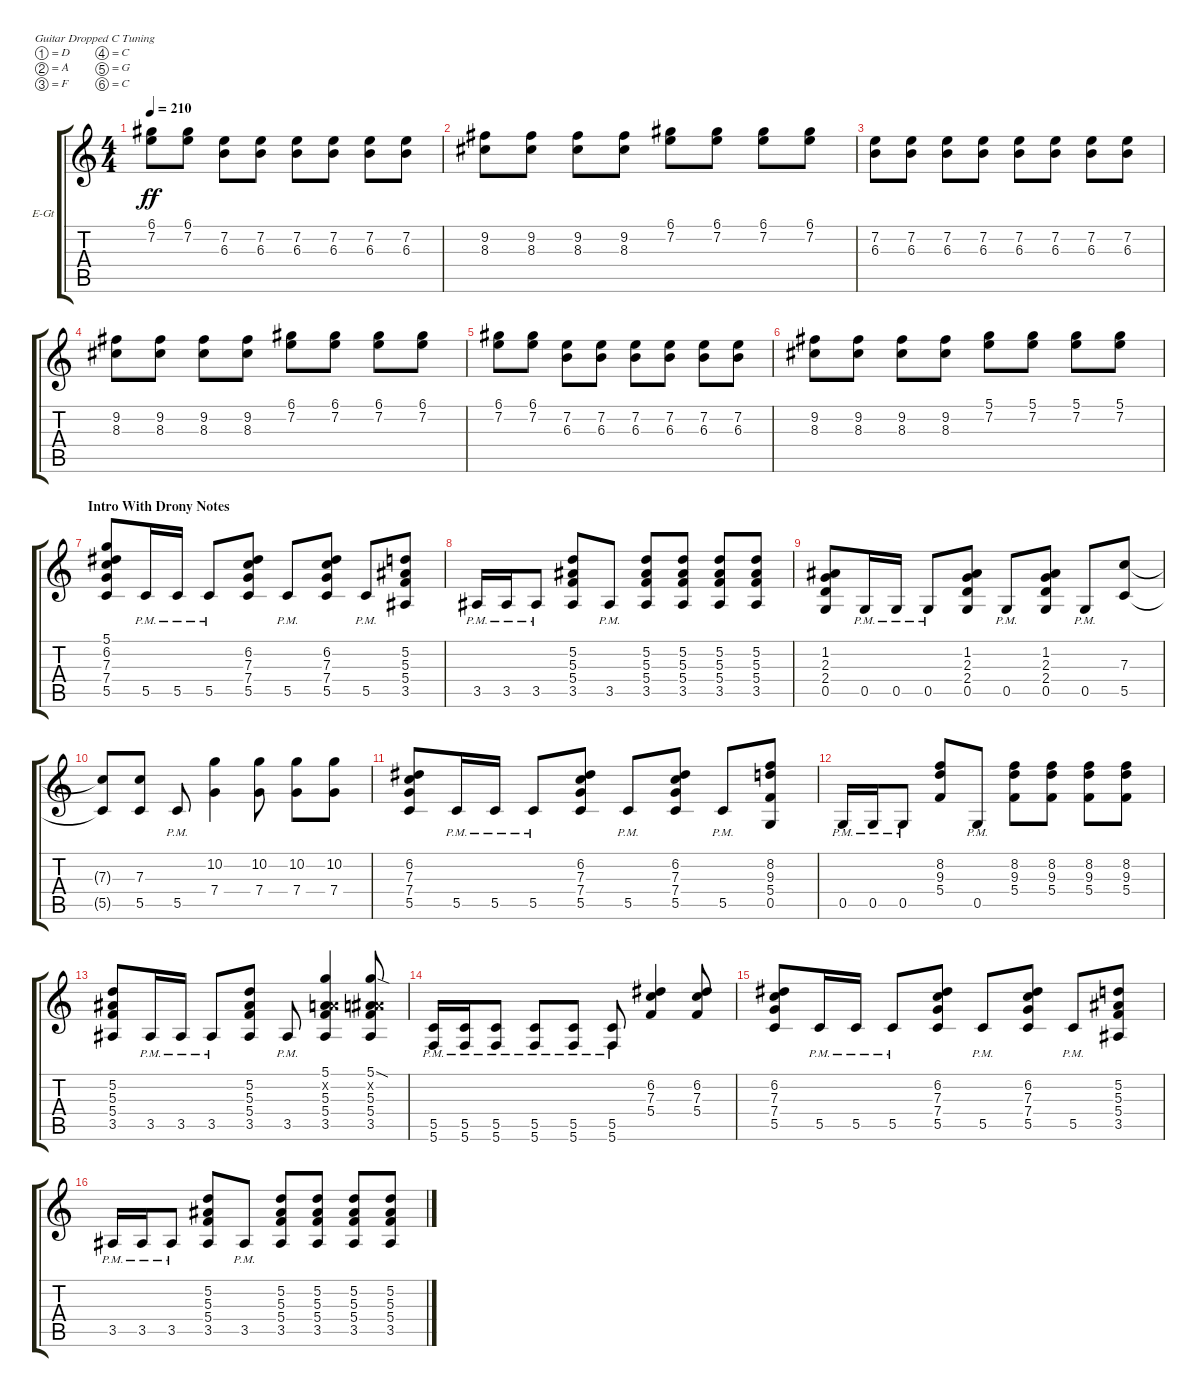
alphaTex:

\defaultSystemsLayout 4
\bracketExtendMode groupsimilarinstruments
\firstSystemTrackNameOrientation horizontal
\otherSystemsTrackNameOrientation horizontal
\track ("Right Guitar" "E-Gt") {instrument distortionguitar}
\staff {score tabs}
\tuning (D4 A3 F3 C3 G2 C2)
\ts (4 4)
\tempo 210
\clef g2
\ks c
(6.1 7.2).8{dy ff} (6.1 7.2).8 (7.2 6.3).8 (7.2 6.3).8 (7.2 6.3).8 (7.2 6.3).8 (7.2 6.3).8 (7.2 6.3).8 |
(9.2 8.3).8 (9.2 8.3).8 (9.2 8.3).8 (9.2 8.3).8 (6.1 7.2).8 (6.1 7.2).8 (6.1 7.2).8 (6.1 7.2).8 |
(6.3 7.2).8 (7.2 6.3).8 (7.2 6.3).8 (7.2 6.3).8 (7.2 6.3).8 (7.2 6.3).8 (7.2 6.3).8 (7.2 6.3).8 |
(9.2 8.3).8 (9.2 8.3).8 (9.2 8.3).8 (9.2 8.3).8 (6.1 7.2).8 (6.1 7.2).8 (6.1 7.2).8 (6.1 7.2).8 |
(6.1 7.2).8 (6.1 7.2).8 (7.2 6.3).8 (7.2 6.3).8 (7.2 6.3).8 (7.2 6.3).8 (7.2 6.3).8 (7.2 6.3).8 |
(9.2 8.3).8 (9.2 8.3).8 (9.2 8.3).8 (9.2 8.3).8 (5.1 7.2).8 (5.1 7.2).8 (5.1 7.2).8 (5.1 7.2).8 |
\section ("" "Intro With Drony Notes")
(5.5 7.4 7.3 6.2 5.1).8 5.5{pm}.16 5.5{pm}.16 5.5{pm}.8 (5.5 7.4 7.3 6.2).8 5.5{pm}.8 (5.5 7.4 7.3 6.2).8 5.5{pm}.8 (3.5 5.4 5.3 5.2).8 |
3.5{pm}.16 3.5{pm}.16 3.5{pm}.8 (3.5 5.4 5.3 5.2).8 3.5{pm}.8 (3.5 5.4 5.3 5.2).8 (5.2 5.3 5.4 3.5).8 (5.2 5.3 5.4 3.5).8 (3.5 5.4 5.3 5.2).8 |
(0.5 2.4 2.3 1.2).8 0.5{pm}.16 0.5{pm}.16 0.5{pm}.8 (0.5 2.4 2.3 1.2).8 0.5{pm}.8 (0.5 2.4 2.3 1.2).8 0.5{pm}.8 (7.3 5.5).8 |
(5.5{t} 7.3{t}).8 (5.5 7.3).8 5.5{pm}.8 (7.4 10.2).4 (10.2 7.4).8 (7.4 10.2).8 (10.2 7.4).8 |
(5.5 7.4 7.3 6.2).8 5.5{pm}.16 5.5{pm}.16 5.5{pm}.8 (5.5 7.4 7.3 6.2).8 5.5{pm}.8 (5.5 7.4 7.3 6.2).8 5.5{pm}.8 (0.5 5.4 9.3 8.2).8 |
0.5{pm}.16 0.5{pm}.16 0.5{pm}.8 (5.4 9.3 8.2).8 0.5{pm}.8 (5.4 9.3 8.2).8 (8.2 9.3 5.4).8 (8.2 9.3 5.4).8 (5.4 9.3 8.2).8 |
(3.5 5.4 5.3 5.2).8 3.5{pm}.16 3.5{pm}.16 3.5{pm}.8 (3.5 5.4 5.3 5.2).8 3.5{pm}.8 (3.5 5.4 5.3 5.1 0.2{x}).4 (5.1{sod} 5.3 5.4 3.5 0.2{x}).8 |
(5.6{pm} 5.5{pm}).16 (5.6{pm} 5.5{pm}).16 (5.6{pm} 5.5{pm}).8 (5.6{pm} 5.5{pm}).8 (5.6{pm} 5.5{pm}).8 (5.6{pm} 5.5{pm}).8 (5.4 7.3 6.2).4 (6.2 7.3 5.4).8 |
(5.5 7.4 7.3 6.2).8 5.5{pm}.16 5.5{pm}.16 5.5{pm}.8 (5.5 7.4 7.3 6.2).8 5.5{pm}.8 (5.5 7.4 7.3 6.2).8 5.5{pm}.8 (3.5 5.4 5.3 5.2).8 |
3.5{pm}.16 3.5{pm}.16 3.5{pm}.8 (3.5 5.4 5.3 5.2).8 3.5{pm}.8 (3.5 5.4 5.3 5.2).8 (5.2 5.3 5.4 3.5).8 (5.2 5.3 5.4 3.5).8 (3.5 5.4 5.3 5.2).8
